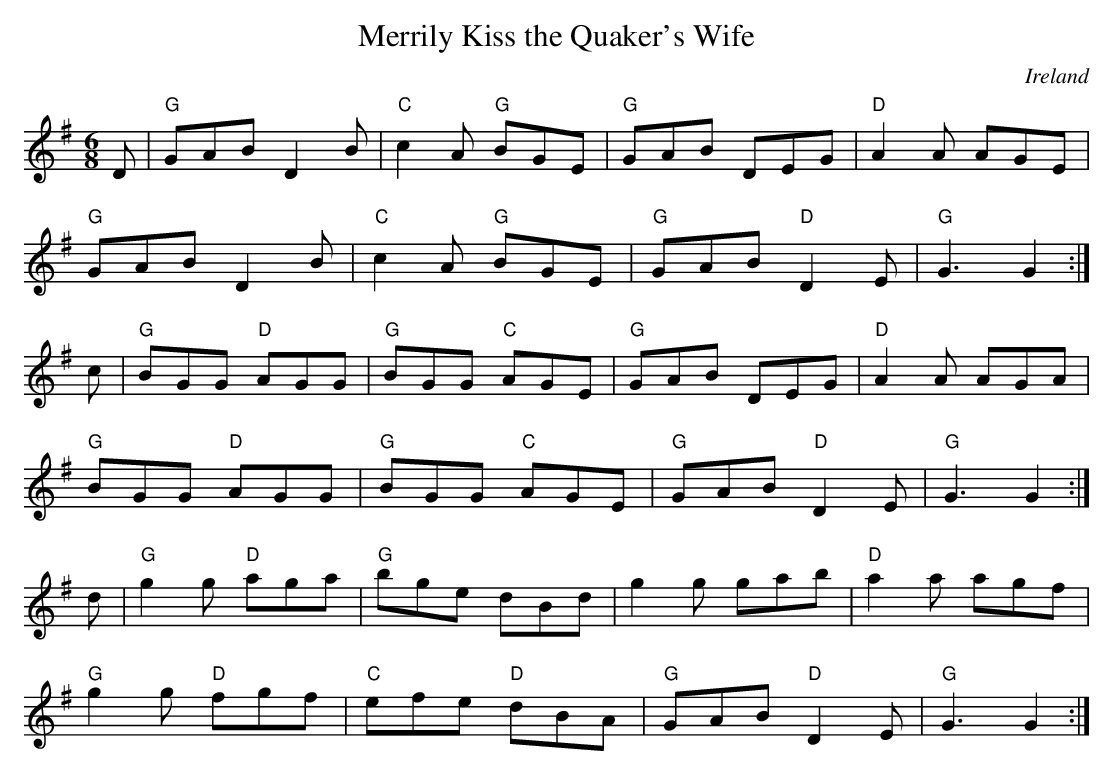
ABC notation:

X:1
T:Merrily Kiss the Quaker's Wife
O:Ireland
M:6/8
L:1/8
K:G
D | "G" GAB   D2   B | "C" c2 A "G" BGE | "G" GAB      DEG | "D" A2 A AGE |
    "G" GAB   D2   B | "C" c2 A "G" BGE | "G" GAB "D" D2 E | "G" G3   G2  :|
c | "G" BGG  "D" AGG | "G" BGG  "C" AGE | "G" GAB      DEG | "D" A2 A AGA |
    "G" BGG  "D" AGG | "G" BGG  "C" AGE | "G" GAB "D" D2 E | "G" G3   G2  :|
d | "G" g2 g "D" aga | "G" bge      dBd | g2     g     gab | "D" a2 a agf |
    "G" g2 g "D" fgf | "C" efe  "D" dBA | "G" GAB "D" D2 E | "G" G3   G2  :|
